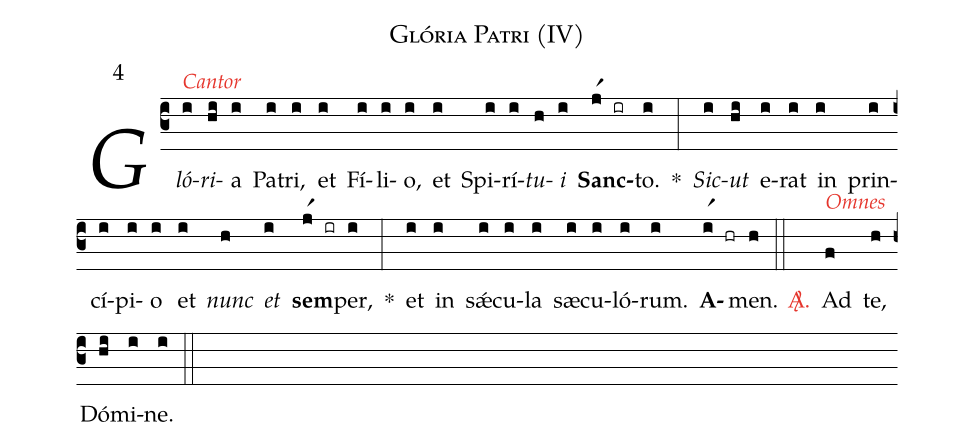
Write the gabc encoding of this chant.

name: Glória Patri (IV);
mode: 4;
%%
(c3)

<i>Gló</i><alt>\textcolor{gregoriocolor}{Cantor}</alt>(i)<i>ri</i>(hi)a(i) Pa(i)tri,(i) et(i) Fí(i)li(i)o,(i) et(i) Spi(i)rí(i)<i>tu</i>(h)<i>i</i>(i) <b>Sanc</b>(jr1 ir)to.(i) *(:) <i>Sic</i>(i)<i>ut</i>(hi) e(i)rat(i) in(i) prin(i)cí(i)pi(i)o(i) et(i) <i>nunc</i>(h) <i>et</i>(i) <b>sem</b>(jr1 ir)per,(i) *(:) et(i) in(i) sǽ(i)cu(i)la(i)

sæ(i)cu(i)ló(i)rum.(i) <b>A</b>(ir1 hr)men.(h)

(::)

<c><sp>A/</sp>.</c>() Ad<alt>\textcolor{gregoriocolor}{Omnes}</alt>(f) te,(h) Dó(hi)mi(i)ne.(i)

(::)
